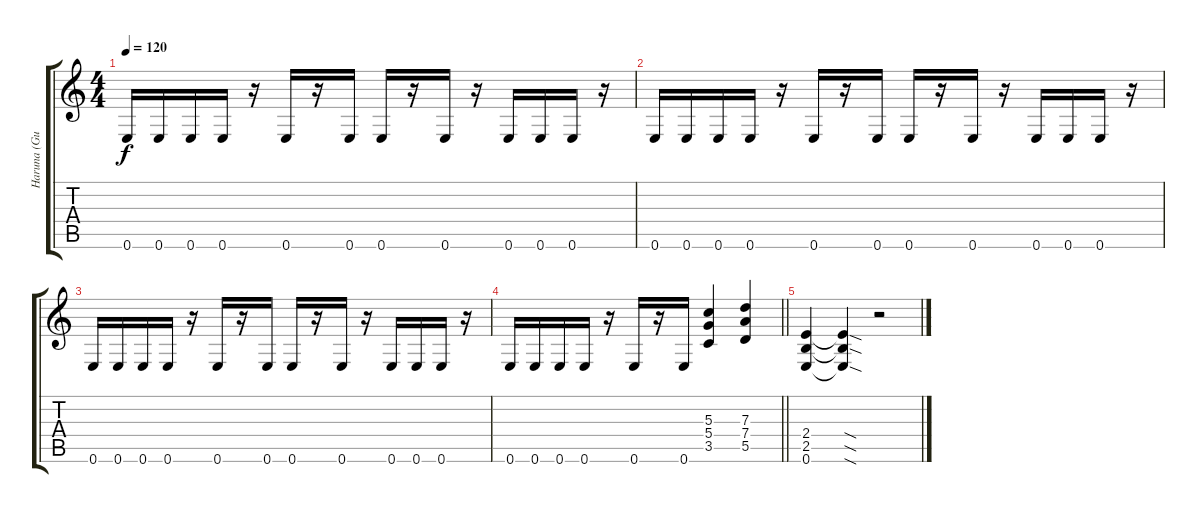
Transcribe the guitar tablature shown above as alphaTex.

\track ("Haruna (Guitar)" "Haruna (Gu") {instrument overdrivenguitar}
\staff {score tabs}
\tuning (E4 B3 G3 D3 A2 E2) {hide}
\ts (4 4)
\tempo 120
\clef g2
\ks c
0.6.16{dy f} 0.6.16 0.6.16 0.6.16 r.16 0.6.16 r.16 0.6.16 0.6.16 r.16 0.6.16 r.16 0.6.16 0.6.16 0.6.16 r.16 |
0.6.16 0.6.16 0.6.16 0.6.16 r.16 0.6.16 r.16 0.6.16 0.6.16 r.16 0.6.16 r.16 0.6.16 0.6.16 0.6.16 r.16 |
0.6.16 0.6.16 0.6.16 0.6.16 r.16 0.6.16 r.16 0.6.16 0.6.16 r.16 0.6.16 r.16 0.6.16 0.6.16 0.6.16 r.16 |
\barLineRight lightlight
0.6.16 0.6.16 0.6.16 0.6.16 r.16 0.6.16 r.16 0.6.16 (5.3 5.4 3.5).4 (7.3 7.4 5.5).4 |
(2.4 2.5 0.6).4 (2.4{sod t} 2.5{sod t} 0.6{sod t}).4 r.2
